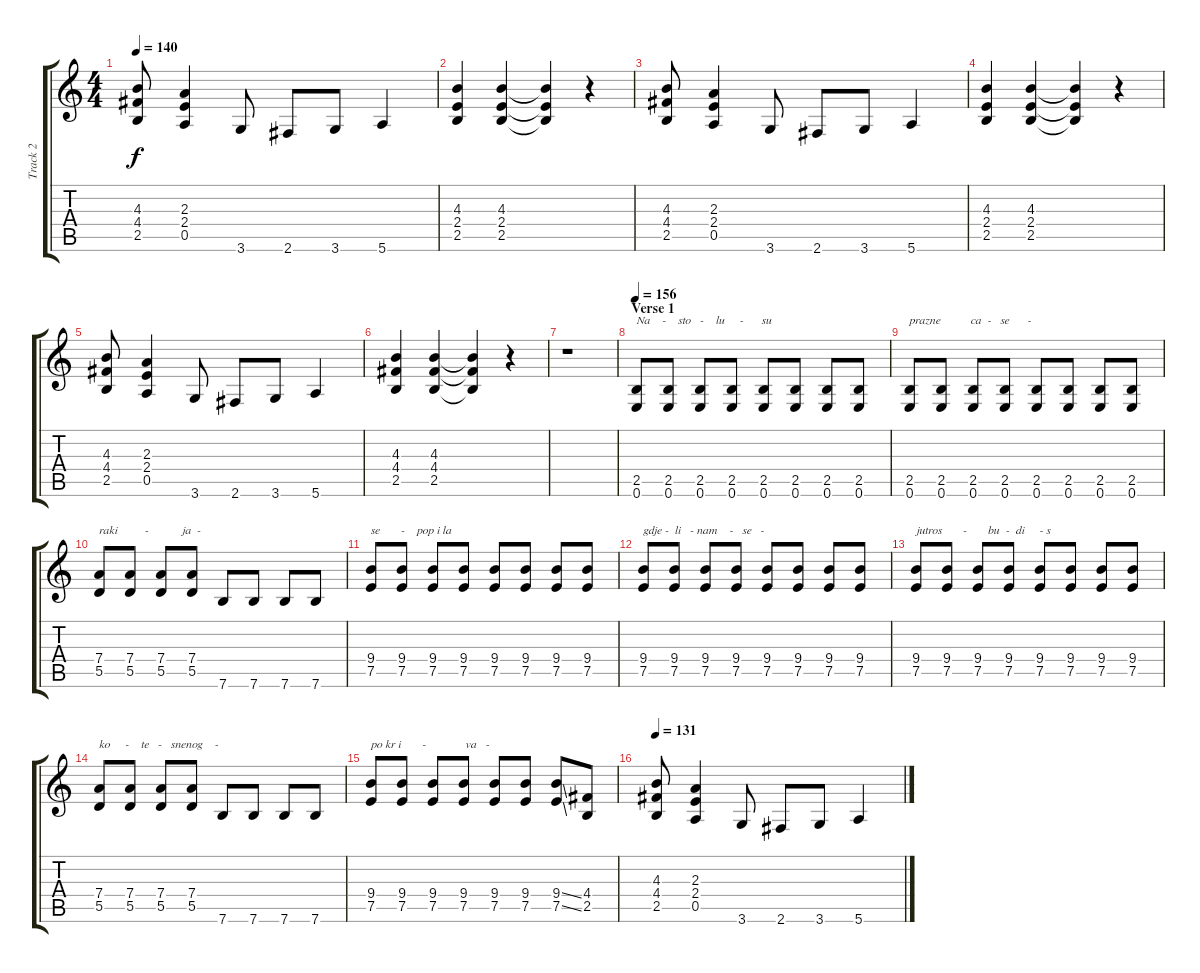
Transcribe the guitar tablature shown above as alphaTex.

\track ("Track 2" "Track 2") {instrument electricguitarmuted}
\staff {score tabs}
\tuning (E4 B3 G3 D3 A2 E2) {hide}
\ts (4 4)
\tempo 140
\clef g2
\ks c
(4.3 4.4 2.5).8{dy f} (2.3 2.4 0.5).4 3.6.8 2.6.8 3.6.8 5.6.4 |
(4.3 2.4 2.5).4 (4.3 2.4 2.5).4 (4.3{t} 2.4{t} 2.5{t}).4 r.4 |
(4.3 4.4 2.5).8 (2.3 2.4 0.5).4 3.6.8 2.6.8 3.6.8 5.6.4 |
(4.3 2.4 2.5).4 (4.3 2.4 2.5).4 (4.3{t} 2.4{t} 2.5{t}).4 r.4 |
(4.3 4.4 2.5).8 (2.3 2.4 0.5).4 3.6.8 2.6.8 3.6.8 5.6.4 |
(4.3 4.4 2.5).4 (4.3 4.4 2.5).4 (4.3{t} 4.4{t} 2.5{t}).4 r.4 |
r.1 |
\section ("" "Verse 1")
\tempo 156
(2.5 0.6).8{txt "Na    -    sto   -    lu     -      su            " instrument electricguitarmuted} (2.5 0.6).8 (2.5 0.6).8 (2.5 0.6).8 (2.5 0.6).8 (2.5 0.6).8 (2.5 0.6).8 (2.5 0.6).8 |
(2.5 0.6).8{txt "prazne          ca  -   se      -  "} (2.5 0.6).8 (2.5 0.6).8 (2.5 0.6).8 (2.5 0.6).8 (2.5 0.6).8 (2.5 0.6).8 (2.5 0.6).8 |
(7.4 5.5).8{txt "raki         -           ja  -"} (7.4 5.5).8 (7.4 5.5).8 (7.4 5.5).8 7.6.8 7.6.8 7.6.8 7.6.8 |
(9.4 7.5).8{txt "se       -    pop i la"} (9.4 7.5).8 (9.4 7.5).8 (9.4 7.5).8 (9.4 7.5).8 (9.4 7.5).8 (9.4 7.5).8 (9.4 7.5).8 |
(9.4 7.5).8{txt "gdje -  li   - nam    -   se   -   "} (9.4 7.5).8 (9.4 7.5).8 (9.4 7.5).8 (9.4 7.5).8 (9.4 7.5).8 (9.4 7.5).8 (9.4 7.5).8 |
(9.4 7.5).8{txt "jutros       -       bu  -  di     - s"} (9.4 7.5).8 (9.4 7.5).8 (9.4 7.5).8 (9.4 7.5).8 (9.4 7.5).8 (9.4 7.5).8 (9.4 7.5).8 |
(7.4 5.5).8{txt "ko     -    te   -   snenog    -"} (7.4 5.5).8 (7.4 5.5).8 (7.4 5.5).8 7.6.8 7.6.8 7.6.8 7.6.8 |
(9.4 7.5).8{txt "po kr i       -             va   -"} (9.4 7.5).8 (9.4 7.5).8 (9.4 7.5).8 (9.4 7.5).8 (9.4 7.5).8 (9.4{ss} 7.5{ss}).8 (4.4 2.5).8 |
\tempo 131
(4.3 4.4 2.5).8{instrument overdrivenguitar} (2.3 2.4 0.5).4 3.6.8 2.6.8 3.6.8 5.6.4
